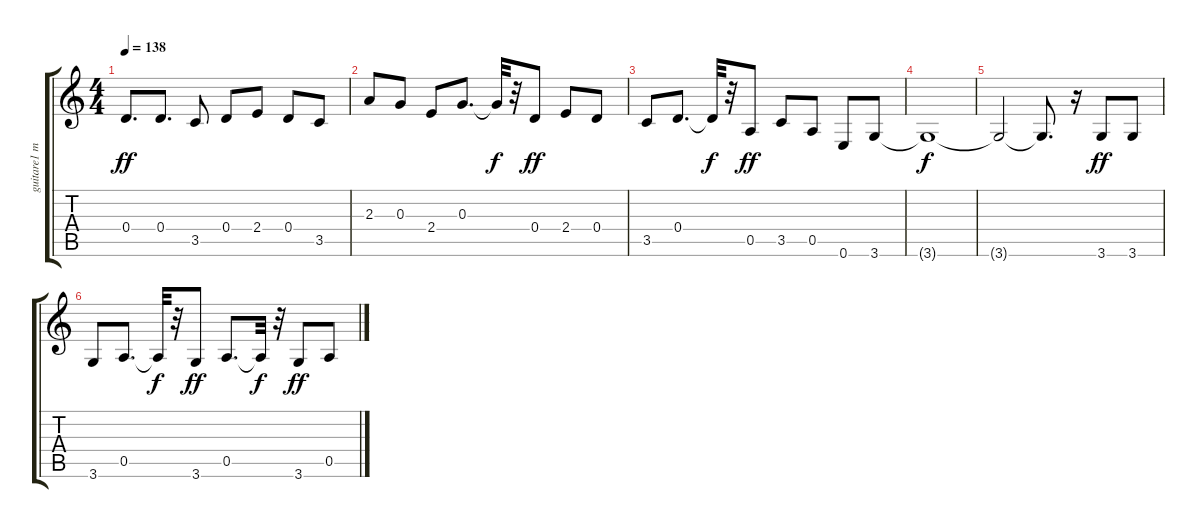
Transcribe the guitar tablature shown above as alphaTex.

\track ("guitare1 muted" "guitare1 m") {instrument electricguitarmuted}
\staff {score tabs}
\tuning (E4 B3 G3 D3 A2 E2) {hide}
\ts (4 4)
\tempo 138
\clef g2
\ks c
0.4.8{d dy ff} 0.4.8{d} 3.5.8 0.4.8 2.4.8 0.4.8 3.5.8 |
2.3.8 0.3.8 2.4.8 0.3.8{d} 0.3{t}.32{dy f} r.32 0.4.8{dy ff} 2.4.8 0.4.8 |
3.5.8 0.4.8{d} 0.4{t}.32{dy f} r.32 0.5.8{dy ff} 3.5.8 0.5.8 0.6.8 3.6.8 |
3.6{t}.1{dy f} |
3.6{t}.2 3.6{t}.8{d} r.16 3.6.8{dy ff} 3.6.8 |
3.6.8 0.5.8{d} 0.5{t}.32{dy f} r.32 3.6.8{dy ff} 0.5.8{d} 0.5{t}.32{dy f} r.32 3.6.8{dy ff} 0.5.8
